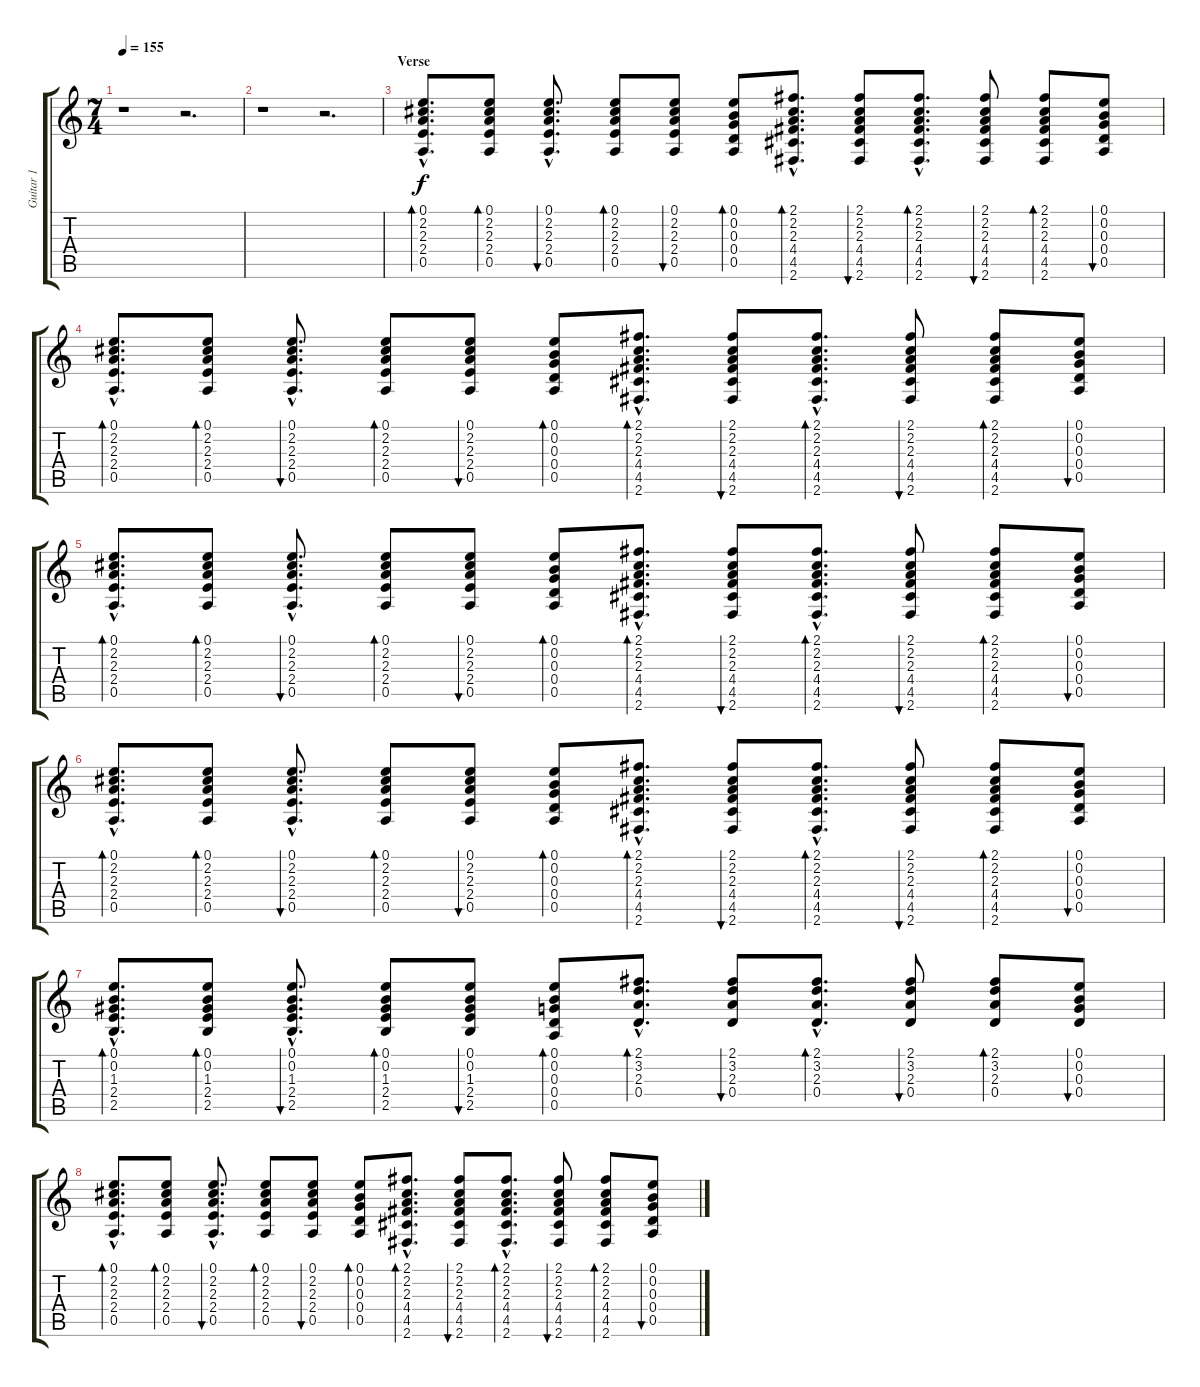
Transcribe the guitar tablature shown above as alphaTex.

\track ("Guitar 1" "Guitar 1") {instrument acousticguitarsteel}
\staff {score tabs}
\tuning (E4 B3 G3 D3 A2 E2) {hide}
\ts (7 4)
\tempo 155
\clef g2
\ks c
r.1{dy f instrument acousticguitarsteel} r.2{d} |
r.1 r.2{d} |
\section ("" "Verse")
(0.1{hac} 2.2{hac} 2.3{hac} 2.4{hac} 0.5{hac}).8{d bd 30 volume 4} (0.1 2.2 2.3 2.4 0.5).8{bd 60 volume 8} (0.1{hac} 2.2{hac} 2.3{hac} 2.4{hac} 0.5{hac}).8{d bu 60} (0.1 2.2 2.3 2.4 0.5).8{bd 60} (0.1 2.2 2.3 2.4 0.5).8{bu 60} (0.1 0.2 0.3 0.4 0.5).8{bd 60} (2.1{hac} 2.2{hac} 2.3{hac} 4.4{hac} 4.5{hac} 2.6{hac}).8{d bd 30} (2.1 2.2 2.3 4.4 4.5 2.6).8{bu 30} (2.1{hac} 2.2{hac} 2.3{hac} 4.4{hac} 4.5{hac} 2.6{hac}).8{d bd 30} (2.1 2.2 2.3 4.4 4.5 2.6).8{bu 30} (2.1 2.2 2.3 4.4 4.5 2.6).8{bd 30} (0.1 0.2 0.3 0.4 0.5).8{bu 30} |
(0.1{hac} 2.2{hac} 2.3{hac} 2.4{hac} 0.5{hac}).8{d bd 60} (0.1 2.2 2.3 2.4 0.5).8{bd 60} (0.1{hac} 2.2{hac} 2.3{hac} 2.4{hac} 0.5{hac}).8{d bu 60} (0.1 2.2 2.3 2.4 0.5).8{bd 60} (0.1 2.2 2.3 2.4 0.5).8{bu 60} (0.1 0.2 0.3 0.4 0.5).8{bd 60} (2.1{hac} 2.2{hac} 2.3{hac} 4.4{hac} 4.5{hac} 2.6{hac}).8{d bd 30} (2.1 2.2 2.3 4.4 4.5 2.6).8{bu 30} (2.1{hac} 2.2{hac} 2.3{hac} 4.4{hac} 4.5{hac} 2.6{hac}).8{d bd 30} (2.1 2.2 2.3 4.4 4.5 2.6).8{bu 30} (2.1 2.2 2.3 4.4 4.5 2.6).8{bd 30} (0.1 0.2 0.3 0.4 0.5).8{bu 30} |
(0.1{hac} 2.2{hac} 2.3{hac} 2.4{hac} 0.5{hac}).8{d bd 60} (0.1 2.2 2.3 2.4 0.5).8{bd 60} (0.1{hac} 2.2{hac} 2.3{hac} 2.4{hac} 0.5{hac}).8{d bu 60} (0.1 2.2 2.3 2.4 0.5).8{bd 60} (0.1 2.2 2.3 2.4 0.5).8{bu 60} (0.1 0.2 0.3 0.4 0.5).8{bd 60} (2.1{hac} 2.2{hac} 2.3{hac} 4.4{hac} 4.5{hac} 2.6{hac}).8{d bd 30} (2.1 2.2 2.3 4.4 4.5 2.6).8{bu 30} (2.1{hac} 2.2{hac} 2.3{hac} 4.4{hac} 4.5{hac} 2.6{hac}).8{d bd 30} (2.1 2.2 2.3 4.4 4.5 2.6).8{bu 30} (2.1 2.2 2.3 4.4 4.5 2.6).8{bd 30} (0.1 0.2 0.3 0.4 0.5).8{bu 30} |
(0.1{hac} 2.2{hac} 2.3{hac} 2.4{hac} 0.5{hac}).8{d bd 60} (0.1 2.2 2.3 2.4 0.5).8{bd 60} (0.1{hac} 2.2{hac} 2.3{hac} 2.4{hac} 0.5{hac}).8{d bu 60} (0.1 2.2 2.3 2.4 0.5).8{bd 60} (0.1 2.2 2.3 2.4 0.5).8{bu 60} (0.1 0.2 0.3 0.4 0.5).8{bd 60} (2.1{hac} 2.2{hac} 2.3{hac} 4.4{hac} 4.5{hac} 2.6{hac}).8{d bd 30} (2.1 2.2 2.3 4.4 4.5 2.6).8{bu 30} (2.1{hac} 2.2{hac} 2.3{hac} 4.4{hac} 4.5{hac} 2.6{hac}).8{d bd 30} (2.1 2.2 2.3 4.4 4.5 2.6).8{bu 30} (2.1 2.2 2.3 4.4 4.5 2.6).8{bd 30} (0.1 0.2 0.3 0.4 0.5).8{bu 30} |
(0.1{hac} 0.2{hac} 1.3{hac} 2.4{hac} 2.5{hac}).8{d bd 60} (0.1 0.2 1.3 2.4 2.5).8{bd 60} (0.1{hac} 0.2{hac} 1.3{hac} 2.4{hac} 2.5{hac}).8{d bu 60} (0.1 0.2 1.3 2.4 2.5).8{bd 60} (0.1 0.2 1.3 2.4 2.5).8{bu 60} (0.1 0.2 0.3 0.4 0.5).8{bd 60} (2.1{hac} 3.2{hac} 2.3{hac} 0.4{hac}).8{d bd 30} (2.1 3.2 2.3 0.4).8{bu 30} (2.1{hac} 3.2{hac} 2.3{hac} 0.4{hac}).8{d bd 30} (2.1 3.2 2.3 0.4).8{bu 30} (2.1 3.2 2.3 0.4).8{bd 30} (0.1 0.2 0.3 0.4).8{bu 30} |
(0.1{hac} 2.2{hac} 2.3{hac} 2.4{hac} 0.5{hac}).8{d bd 60} (0.1 2.2 2.3 2.4 0.5).8{bd 60} (0.1{hac} 2.2{hac} 2.3{hac} 2.4{hac} 0.5{hac}).8{d bu 60} (0.1 2.2 2.3 2.4 0.5).8{bd 60} (0.1 2.2 2.3 2.4 0.5).8{bu 60} (0.1 0.2 0.3 0.4 0.5).8{bd 60} (2.1{hac} 2.2{hac} 2.3{hac} 4.4{hac} 4.5{hac} 2.6{hac}).8{d bd 30} (2.1 2.2 2.3 4.4 4.5 2.6).8{bu 30} (2.1{hac} 2.2{hac} 2.3{hac} 4.4{hac} 4.5{hac} 2.6{hac}).8{d bd 30} (2.1 2.2 2.3 4.4 4.5 2.6).8{bu 30} (2.1 2.2 2.3 4.4 4.5 2.6).8{bd 30} (0.1 0.2 0.3 0.4 0.5).8{bu 30}
